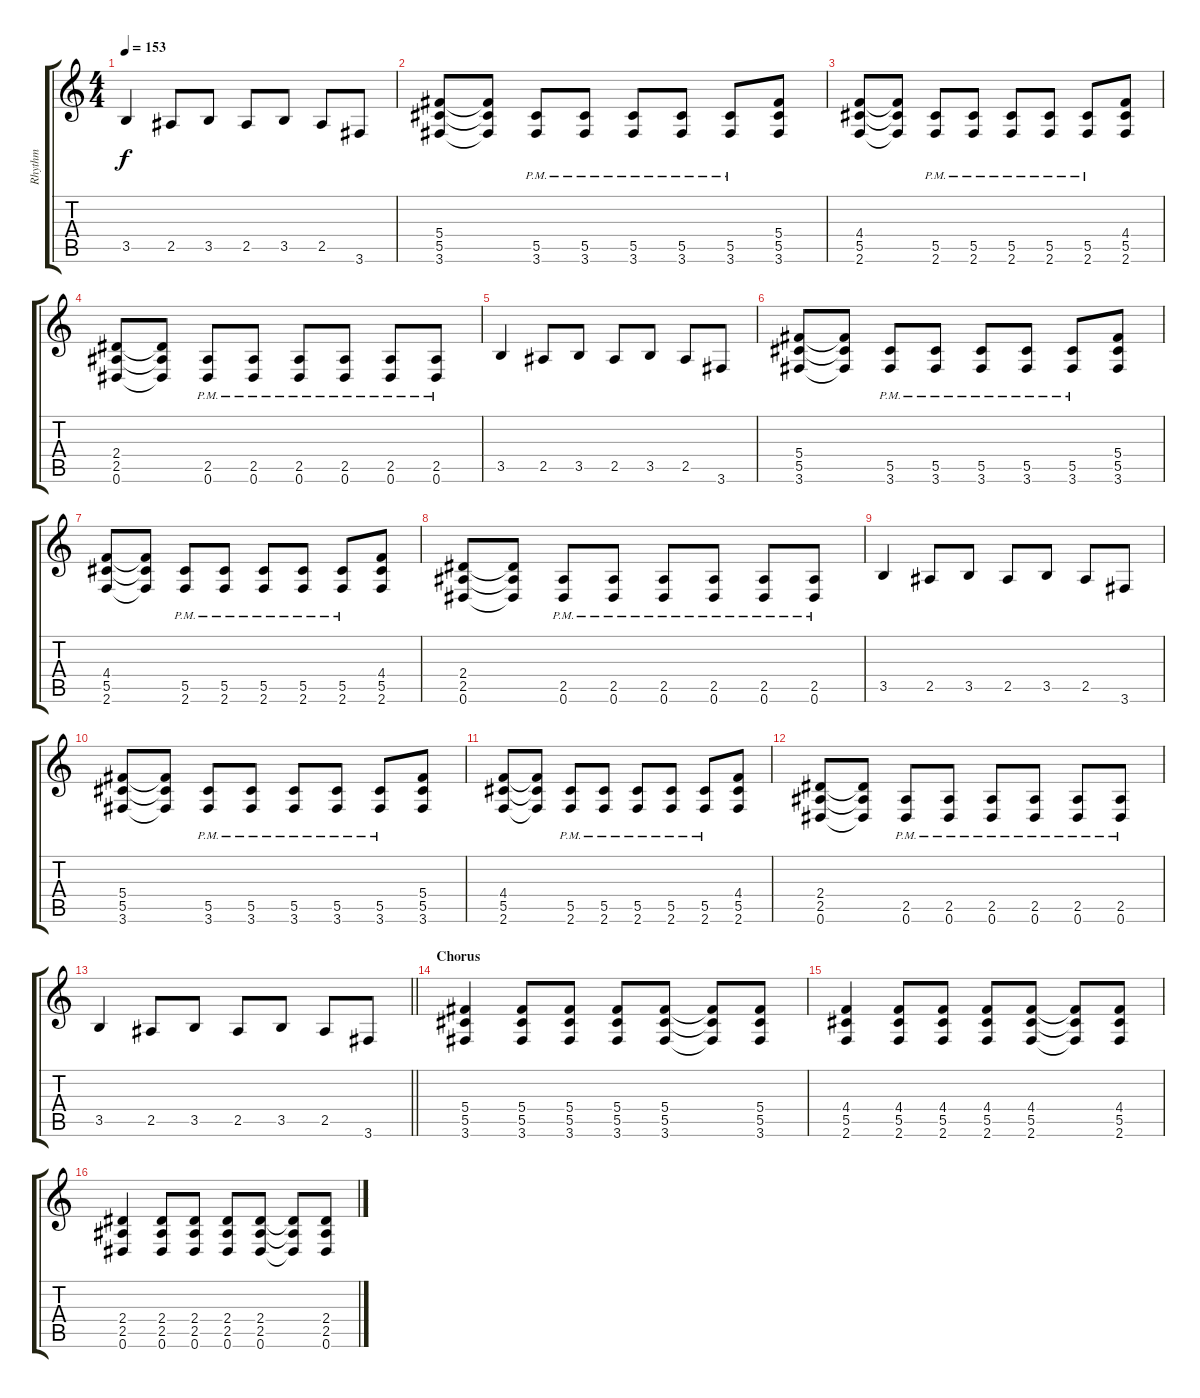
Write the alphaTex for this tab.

\track ("Rhythm" "Rhythm") {instrument overdrivenguitar}
\staff {score tabs}
\tuning (Eb4 Bb3 Gb3 Db3 Ab2 Eb2) {hide}
\ts (4 4)
\tempo 153
\clef g2
\ks c
3.5.4{dy f} 2.5.8 3.5.8 2.5.8 3.5.8 2.5.8 3.6.8 |
(5.4 5.5 3.6).8 (5.4{t} 5.5{t} 3.6{t}).8 (5.5{pm} 3.6{pm}).8 (5.5{pm} 3.6{pm}).8 (5.5{pm} 3.6{pm}).8 (5.5{pm} 3.6{pm}).8 (5.5{pm} 3.6{pm}).8 (5.4 5.5 3.6).8 |
(4.4 5.5 2.6).8 (4.4{t} 5.5{t} 2.6{t}).8 (5.5{pm} 2.6{pm}).8 (5.5{pm} 2.6{pm}).8 (5.5{pm} 2.6{pm}).8 (5.5{pm} 2.6{pm}).8 (5.5{pm} 2.6{pm}).8 (4.4 5.5 2.6).8 |
(2.4 2.5 0.6).8 (2.4{t} 2.5{t} 0.6{t}).8 (2.5{pm} 0.6{pm}).8 (2.5{pm} 0.6{pm}).8 (2.5{pm} 0.6{pm}).8 (2.5{pm} 0.6{pm}).8 (2.5{pm} 0.6{pm}).8 (2.5{pm} 0.6{pm}).8 |
3.5.4 2.5.8 3.5.8 2.5.8 3.5.8 2.5.8 3.6.8 |
(5.4 5.5 3.6).8 (5.4{t} 5.5{t} 3.6{t}).8 (5.5{pm} 3.6{pm}).8 (5.5{pm} 3.6{pm}).8 (5.5{pm} 3.6{pm}).8 (5.5{pm} 3.6{pm}).8 (5.5{pm} 3.6{pm}).8 (5.4 5.5 3.6).8 |
(4.4 5.5 2.6).8 (4.4{t} 5.5{t} 2.6{t}).8 (5.5{pm} 2.6{pm}).8 (5.5{pm} 2.6{pm}).8 (5.5{pm} 2.6{pm}).8 (5.5{pm} 2.6{pm}).8 (5.5{pm} 2.6{pm}).8 (4.4 5.5 2.6).8 |
(2.4 2.5 0.6).8 (2.4{t} 2.5{t} 0.6{t}).8 (2.5{pm} 0.6{pm}).8 (2.5{pm} 0.6{pm}).8 (2.5{pm} 0.6{pm}).8 (2.5{pm} 0.6{pm}).8 (2.5{pm} 0.6{pm}).8 (2.5{pm} 0.6{pm}).8 |
3.5.4 2.5.8 3.5.8 2.5.8 3.5.8 2.5.8 3.6.8 |
(5.4 5.5 3.6).8 (5.4{t} 5.5{t} 3.6{t}).8 (5.5{pm} 3.6{pm}).8 (5.5{pm} 3.6{pm}).8 (5.5{pm} 3.6{pm}).8 (5.5{pm} 3.6{pm}).8 (5.5{pm} 3.6{pm}).8 (5.4 5.5 3.6).8 |
(4.4 5.5 2.6).8 (4.4{t} 5.5{t} 2.6{t}).8 (5.5{pm} 2.6{pm}).8 (5.5{pm} 2.6{pm}).8 (5.5{pm} 2.6{pm}).8 (5.5{pm} 2.6{pm}).8 (5.5{pm} 2.6{pm}).8 (4.4 5.5 2.6).8 |
(2.4 2.5 0.6).8 (2.4{t} 2.5{t} 0.6{t}).8 (2.5{pm} 0.6{pm}).8 (2.5{pm} 0.6{pm}).8 (2.5{pm} 0.6{pm}).8 (2.5{pm} 0.6{pm}).8 (2.5{pm} 0.6{pm}).8 (2.5{pm} 0.6{pm}).8 |
\barLineRight lightlight
3.5.4 2.5.8 3.5.8 2.5.8 3.5.8 2.5.8 3.6.8 |
\section ("" "Chorus")
(5.4 5.5 3.6).4 (5.4 5.5 3.6).8 (5.4 5.5 3.6).8 (5.4 5.5 3.6).8 (5.4 5.5 3.6).8 (5.4{t} 5.5{t} 3.6{t}).8 (5.4 5.5 3.6).8 |
(4.4 5.5 2.6).4 (4.4 5.5 2.6).8 (4.4 5.5 2.6).8 (4.4 5.5 2.6).8 (4.4 5.5 2.6).8 (4.4{t} 5.5{t} 2.6{t}).8 (4.4 5.5 2.6).8 |
(2.4 2.5 0.6).4 (2.4 2.5 0.6).8 (2.4 2.5 0.6).8 (2.4 2.5 0.6).8 (2.4 2.5 0.6).8 (2.4{t} 2.5{t} 0.6{t}).8 (2.4 2.5 0.6).8
